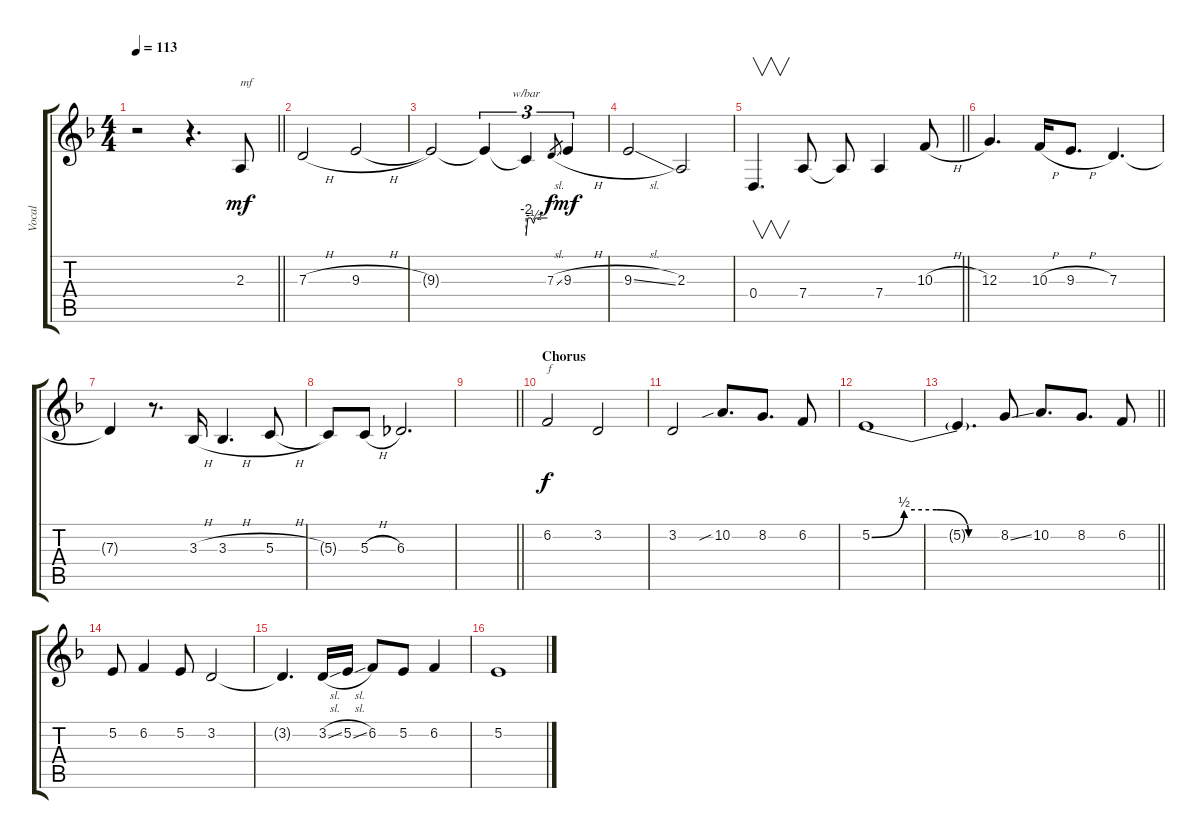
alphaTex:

\track ("Vocal" "Vocal") {instrument flute}
\staff {score tabs}
\tuning (E4 B3 G3 D3 A2 E2) {hide}
\ts (4 4)
\tempo 113
\clef g2
\barLineRight lightlight
\ks dminor
r.2{dy mp} r.4{d} 2.3.8{txt "mf" dy mf} |
\section ("" "")
7.3{h}.2 9.3{h}.2 |
9.3{t}.2 9.3{t}.4{tu (3 2)} 9.3{t}.4{tu (3 2) tbe (custom default 0 -8 5 0 14 0 21 -2 26 0 28 0 45 0 60 0)} 7.3{sl}.8{gr dy f} 9.3{h}.4{tu (3 2) dy mf} |
9.3{sl}.2 2.3.2 |
\barLineRight lightlight
0.4.4{v d} 7.4.8 7.4{t}.8 7.4.4 10.3{h}.8 |
\section ("" "")
12.3.4{d} 10.3{h}.16 9.3{h}.8{d} 7.3.4{d} |
7.3{t}.4 r.8{d} 3.3{h}.16 3.3{h}.4{d} 5.3{h}.8 |
5.3{t}.8 5.3{h}.8 6.3.2{d} |
\barLineRight lightlight
|
\section ("" "Chorus")
6.2.2{txt "f" dy f} 3.2.2 |
3.2.2 10.2{sib}.8{d} 8.2.8{d} 6.2.8 |
5.2{be (custom 0 0 15 2 30 2 45 0 60 0)}.1 |
\barLineRight lightlight
5.2{t}.4{d} 8.2{ss}.8 10.2.8{d} 8.2.8{d} 6.2.8 |
\section ("" "")
5.2.8 6.2.4 5.2.8 3.2.2 |
3.2{t}.4{d} 3.2{sl}.16 5.2{sl}.16 6.2.8 5.2.8 6.2.4 |
5.2.1
